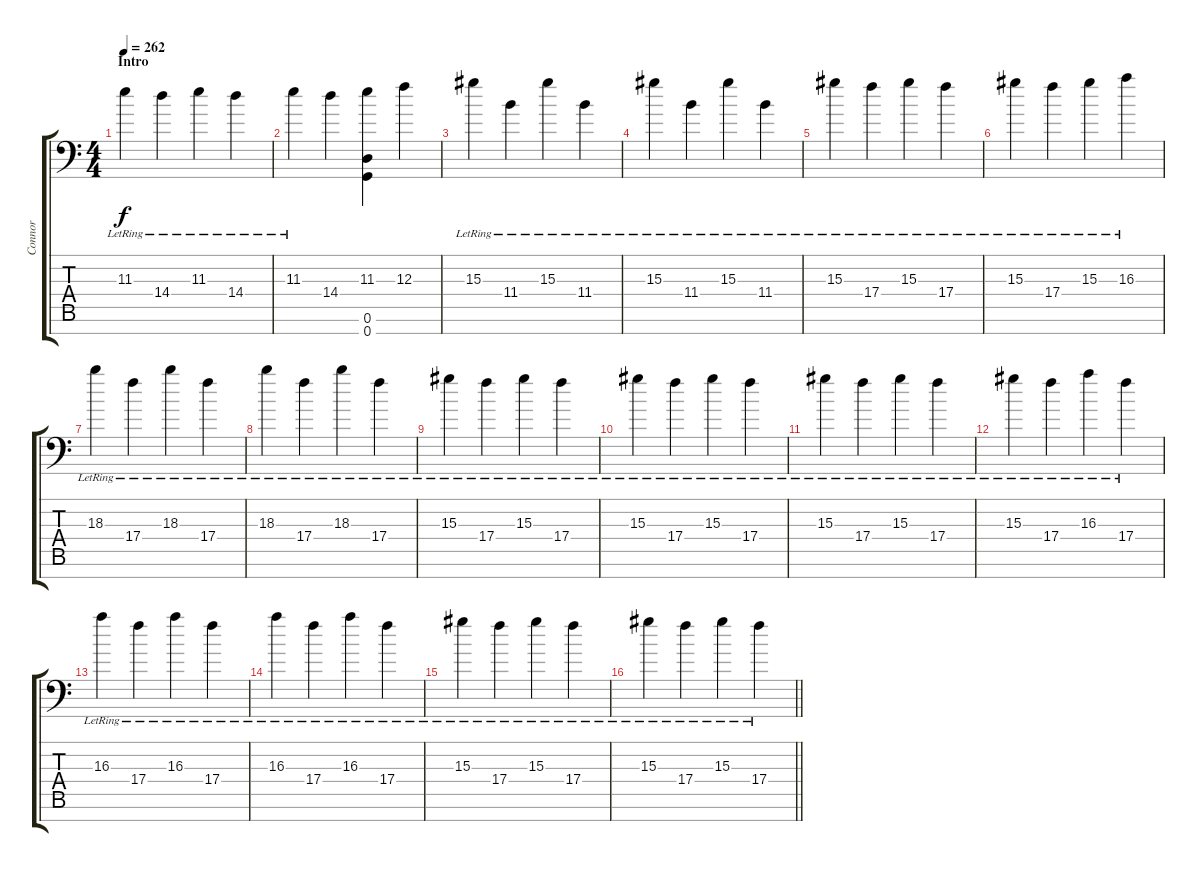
\track ("Connor" "Connor") {instrument distortionguitar}
\staff {score tabs}
\tuning (D4 A3 F3 C3 G2 D2 G1) {hide}
\ts (4 4)
\section ("" "Intro")
\tempo 262
\clef f4
\ks c
11.3{lr}.4{dy f} 14.4{lr}.4 11.3{lr}.4 14.4{lr}.4 |
11.3{lr}.4 14.4.4 (11.3 0.6 0.7).4 12.3.4 |
15.3{lr}.4 11.4{lr}.4 15.3{lr}.4 11.4{lr}.4 |
15.3{lr}.4 11.4{lr}.4 15.3{lr}.4 11.4{lr}.4 |
15.3{lr}.4 17.4{lr}.4 15.3{lr}.4 17.4{lr}.4 |
15.3{lr}.4 17.4{lr}.4 15.3{lr}.4 16.3{lr}.4 |
18.3{lr}.4 17.4{lr}.4 18.3{lr}.4 17.4{lr}.4 |
18.3{lr}.4 17.4{lr}.4 18.3{lr}.4 17.4{lr}.4 |
15.3{lr}.4 17.4{lr}.4 15.3{lr}.4 17.4{lr}.4 |
15.3{lr}.4 17.4{lr}.4 15.3{lr}.4 17.4{lr}.4 |
15.3{lr}.4 17.4{lr}.4 15.3{lr}.4 17.4{lr}.4 |
15.3{lr}.4 17.4{lr}.4 16.3{lr}.4 17.4{lr}.4 |
16.3{lr}.4 17.4{lr}.4 16.3{lr}.4 17.4{lr}.4 |
16.3{lr}.4 17.4{lr}.4 16.3{lr}.4 17.4{lr}.4 |
15.3{lr}.4 17.4{lr}.4 15.3{lr}.4 17.4{lr}.4 |
\barLineRight lightlight
15.3{lr}.4 17.4{lr}.4 15.3{lr}.4 17.4{lr}.4
